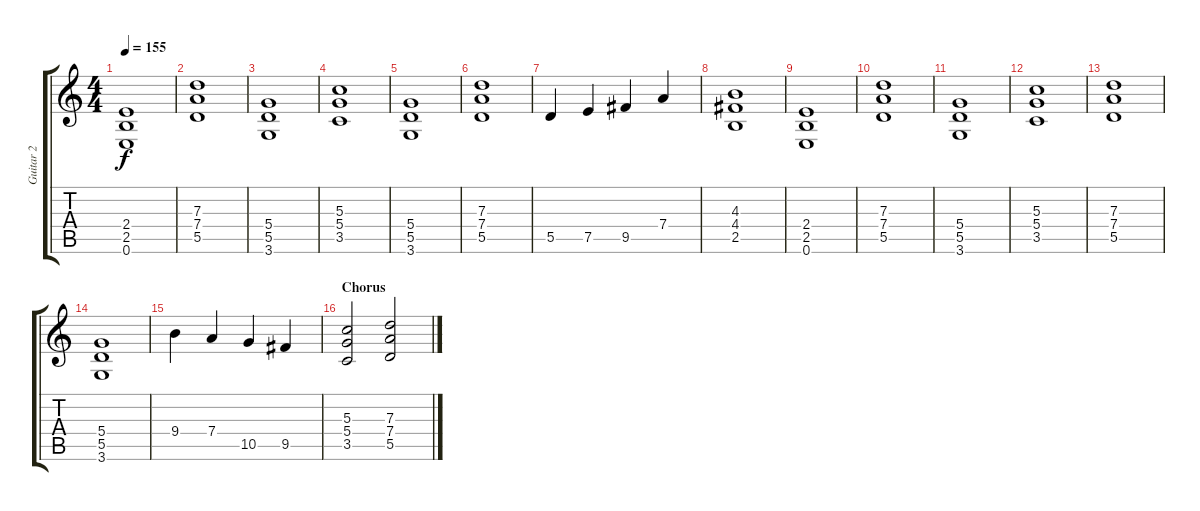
\track ("Guitar 2" "Guitar 2") {instrument overdrivenguitar}
\staff {score tabs}
\tuning (E4 B3 G3 D3 A2 E2) {hide}
\ts (4 4)
\tempo 155
\clef g2
\ks c
(2.4 2.5 0.6).1{dy f} |
(7.3 7.4 5.5).1 |
(5.4 5.5 3.6).1 |
(5.3 5.4 3.5).1 |
(5.4 5.5 3.6).1 |
(7.3 7.4 5.5).1 |
5.5.4 7.5.4 9.5.4 7.4.4 |
(4.3 4.4 2.5).1 |
(2.4 2.5 0.6).1 |
(7.3 7.4 5.5).1 |
(5.4 5.5 3.6).1 |
(5.3 5.4 3.5).1 |
(7.3 7.4 5.5).1 |
(5.4 5.5 3.6).1 |
9.4.4 7.4.4 10.5.4 9.5.4 |
\section ("" "Chorus")
(5.3 5.4 3.5).2 (7.3 7.4 5.5).2
